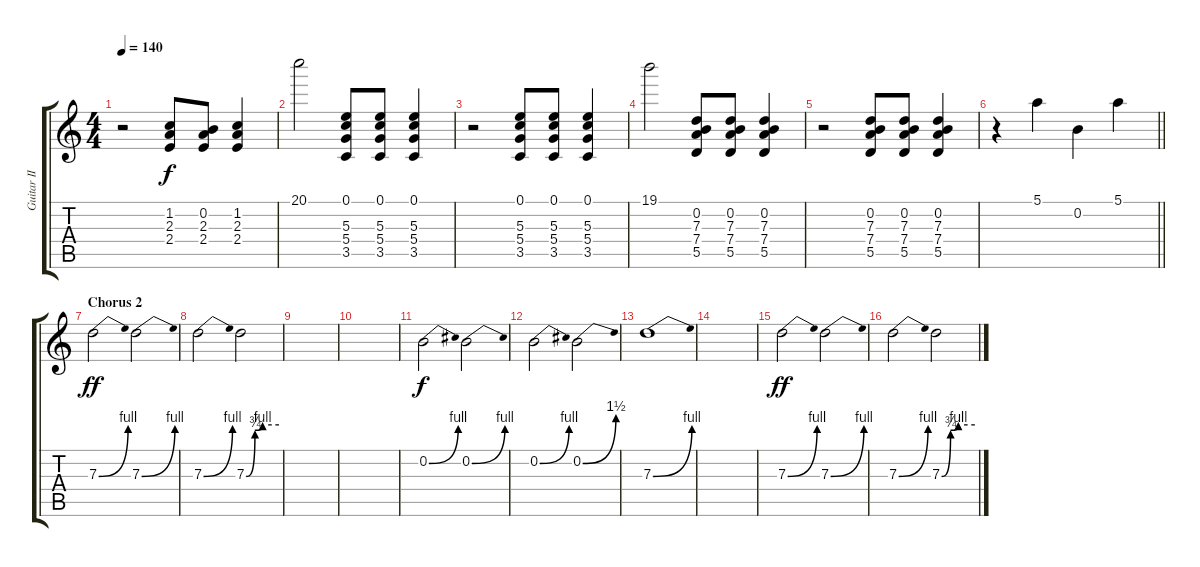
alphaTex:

\track ("Guitar II" "Guitar II") {instrument overdrivenguitar}
\staff {score tabs}
\tuning (E4 B3 G3 D3 A2 E2) {hide}
\ts (4 4)
\tempo 140
\clef g2
\ks c
r.2{dy f} (1.2 2.3 2.4).8 (0.2 2.3 2.4).8 (1.2 2.3 2.4).4 |
20.1.2 (0.1 5.3 5.4 3.5).8 (0.1 5.3 5.4 3.5).8 (0.1 5.3 5.4 3.5).4 |
r.2 (0.1 5.3 5.4 3.5).8 (0.1 5.3 5.4 3.5).8 (0.1 5.3 5.4 3.5).4 |
19.1.2 (0.2 7.3 7.4 5.5).8 (0.2 7.3 7.4 5.5).8 (0.2 7.3 7.4 5.5).4 |
r.2 (0.2 7.3 7.4 5.5).8 (0.2 7.3 7.4 5.5).8 (0.2 7.3 7.4 5.5).4 |
\barLineRight lightlight
r.4 5.1.4 0.2.4 5.1.4 |
\section ("" "Chorus 2")
7.3{be (bend 0 0 60 4)}.2{dy ff} 7.3{be (bend 0 0 60 4)}.2 |
7.3{be (bend 0 0 60 4)}.2 7.3{be (custom 0 0 16 3 30 4 60 4)}.2 |
|
|
0.2{be (bend 0 0 60 4)}.2{dy f} 0.2{be (bend 0 0 60 4)}.2 |
0.2{be (bend 0 0 60 4)}.2 0.2{be (bend 0 0 60 6)}.2 |
7.3{be (bend 0 0 60 4)}.1 |
|
7.3{be (bend 0 0 60 4)}.2{dy ff} 7.3{be (bend 0 0 60 4)}.2 |
7.3{be (bend 0 0 60 4)}.2 7.3{be (custom 0 0 16 3 30 4 60 4)}.2
